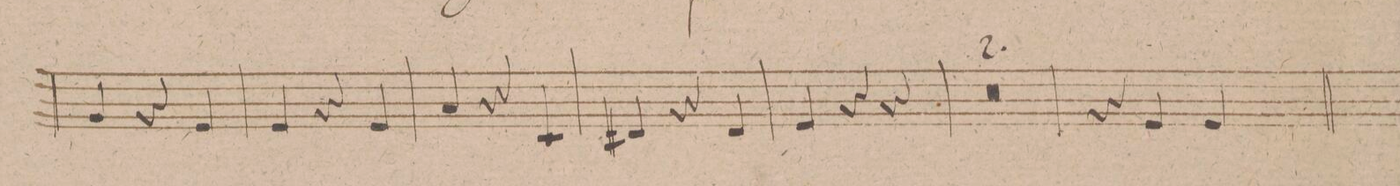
**kern	**dynam
*I"Violino 2do	*
*clefG2	*
*k[f#c#g#d#]	*
*M3/4	*
4g#	.
4r	.
4e	.
=9	=9
4e	.
4r	.
4e	.
=10	=10
4a	.
4r	.
4c#	.
=11	=11
4d#X	.
4r	.
4d#	.
=12	=12
4e	.
4r	.
4r	.
=13	=13
1.r	.
=14	=14
=15	=15
4r	.
4e	.
4e	.
=16	=16
*-	*-
